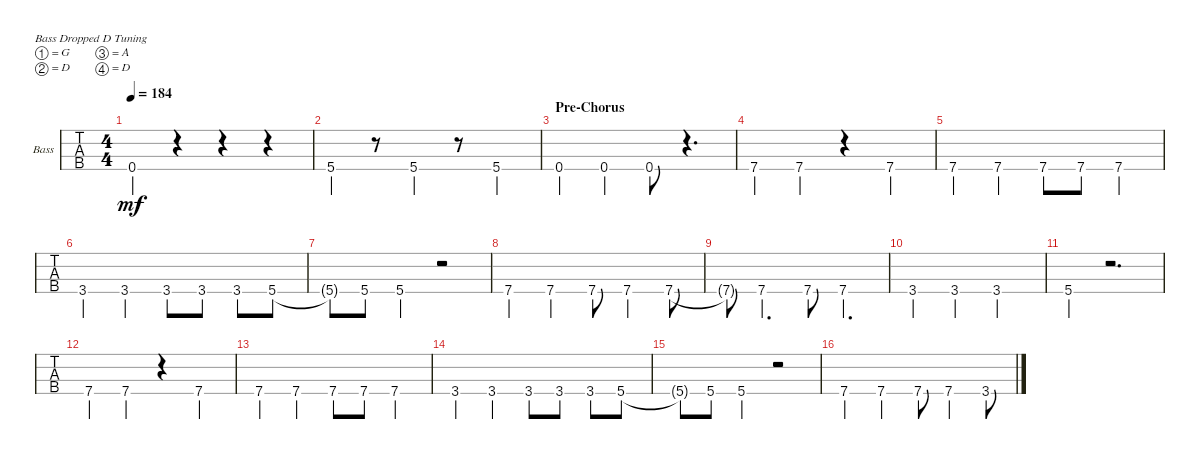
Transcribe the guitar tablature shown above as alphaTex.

\defaultSystemsLayout 4
\bracketExtendMode groupsimilarinstruments
\firstSystemTrackNameOrientation horizontal
\otherSystemsTrackNameOrientation horizontal
\track ("Bass (David)" "Bass") {instrument electricbassfinger}
\staff {tabs}
\tuning (G2 D2 A1 D1)
\ts (4 4)
\tempo 184
\clef f4
\ks c
0.4.4{dy mf} r.4 r.4 r.4 |
5.4.4 r.8 5.4.4 r.8 5.4.4 |
\section ("" "Pre-Chorus")
0.4.4 0.4.4 0.4.8 r.4{d} |
7.4.4 7.4.4 r.4 7.4.4 |
7.4.4 7.4.4 7.4.8 7.4.8 7.4.4 |
3.4.4 3.4.4 3.4.8 3.4.8 3.4.8 5.4.8 |
5.4{t}.8 5.4.8 5.4.4 r.2 |
7.4.4 7.4.4 7.4.8 7.4.4 7.4.8 |
7.4{t}.8 7.4.4{d} 7.4.8 7.4.4{d} |
3.4.4 3.4.4 3.4.2 |
5.4.4 r.2{d} |
7.4.4 7.4.4 r.4 7.4.4 |
7.4.4 7.4.4 7.4.8 7.4.8 7.4.4 |
3.4.4 3.4.4 3.4.8 3.4.8 3.4.8 5.4.8 |
5.4{t}.8 5.4.8 5.4.4 r.2 |
7.4.4 7.4.4 7.4.8 7.4.4 3.4.8
